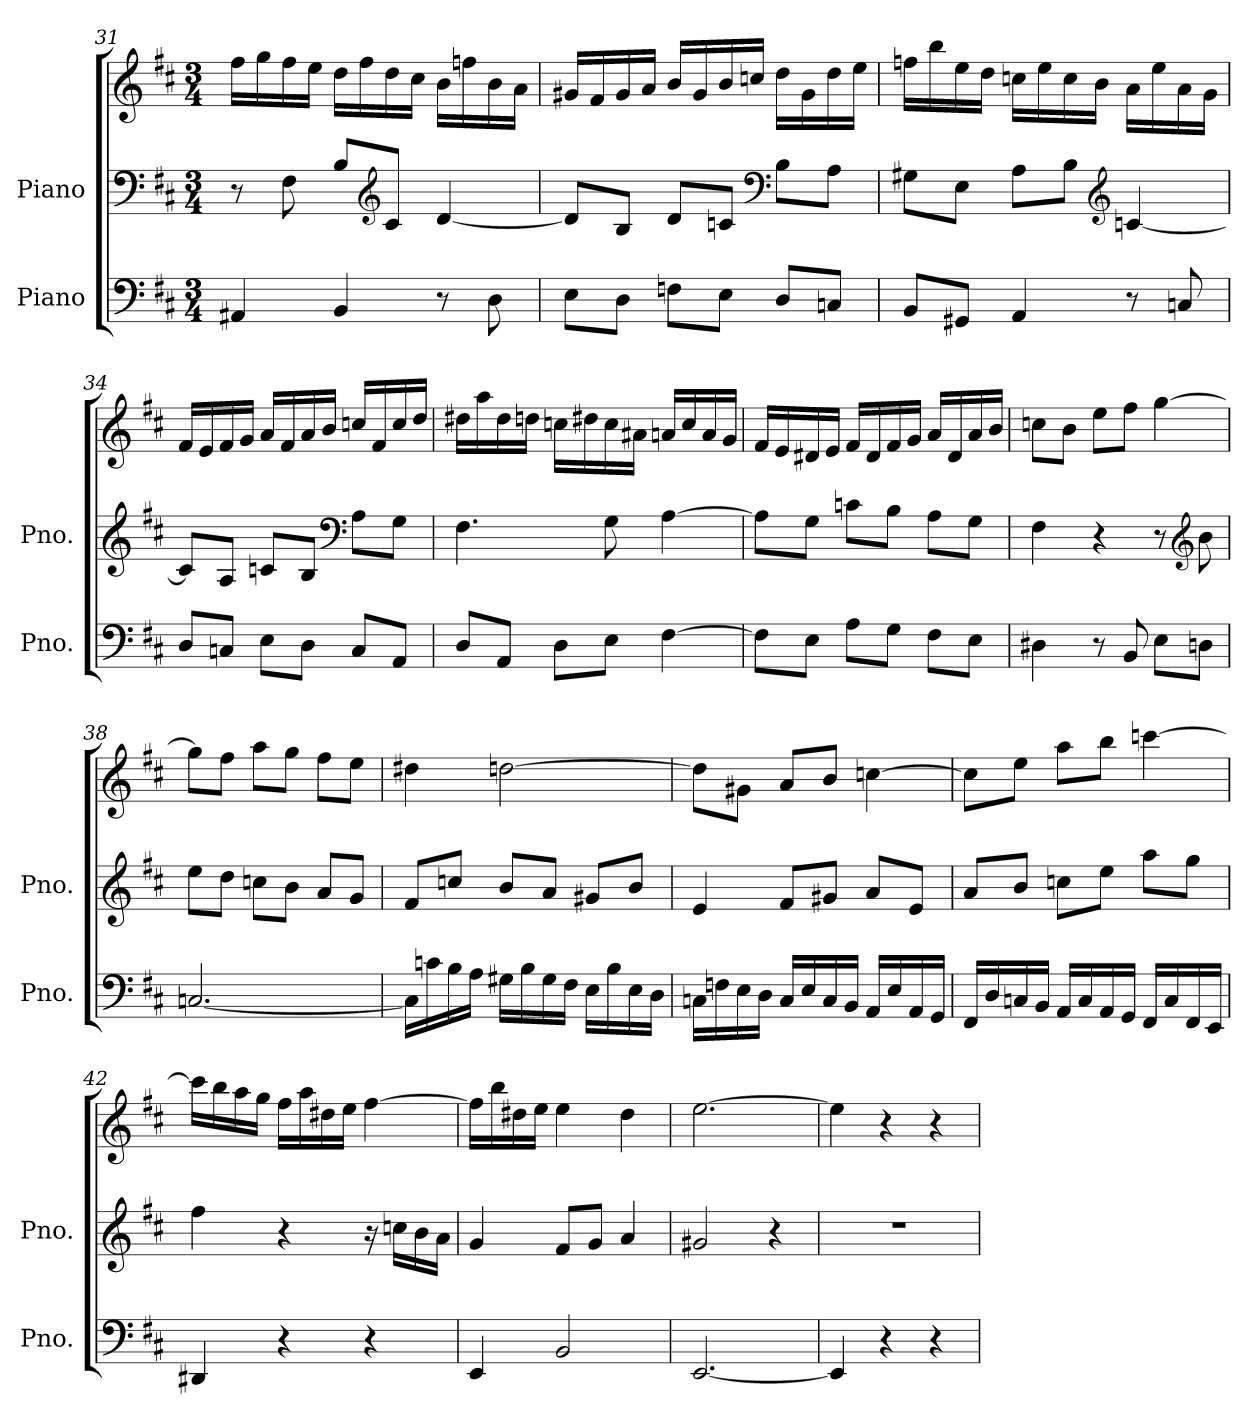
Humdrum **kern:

**kern	**kern	**kern
*part2	*part1	*part1
*staff3	*staff2	*staff1
*I"Piano	*I"Piano	*
*I'Pno.	*I'Pno.	*
*clefF4	*clefF4	*clefG2
*k[f#c#]	*k[f#c#]	*k[f#c#]
*M3/4	*M3/4	*M3/4
=31	=31	=31
4AA#X/	8r	16ff#\LL
.	.	16gg\
.	8F#\	16ff#\
.	.	16ee\JJ
4BB/	8B/L	16dd\LL
.	.	16ff#\
*	*clefG2	*
.	8c#/J	16dd\
.	.	16cc#\JJ
8r	[4d/	16b\LL
.	.	16ffn\
8D\	.	16b\
.	.	16a\JJ
!!LO:LB:g=z
=32	=32	=32
8E\L	8d/L]	16g#X/LL
.	.	16f#/
8D\J	8B/J	16g#/
.	.	16a/JJ
8Fn\L	8d/L	16b/LL
.	.	16g#/
8E\J	8cn/J	16b/
.	.	16ccn/JJ
*	*clefF4	*
8D/L	8B\L	16dd\LL
.	.	16g#\
8Cn/J	8A\J	16dd\
.	.	16ee\JJ
=33	=33	=33
8BB/L	8G#X\L	16ffn\LL
.	.	16bb\
8GG#X/J	8E\J	16ee\
.	.	16dd\JJ
4AA/	8A\L	16ccn\LL
.	.	16ee\
.	8B\J	16cc\
.	.	16b\JJ
*	*clefG2	*
8r	[4cn/	16a\LL
.	.	16ee\
8Cn/	.	16a\
.	.	16g\JJ
=34	=34	=34
8D/L	8c/L]	16f#/LL
.	.	16e/
8Cn/J	8A/J	16f#/
.	.	16g/JJ
8E\L	8cn/L	16a/LL
.	.	16f#/
8D\J	8B/J	16a/
.	.	16b/JJ
*	*clefF4	*
8C/L	8A\L	16ccn/LL
.	.	16f#/
8AA/J	8G\J	16cc/
.	.	16dd/JJ
!!LO:LB:g=z
=35	=35	=35
8D/L	4.F#\	16dd#X\LL
.	.	16aa\
8AA/J	.	16dd#\
.	.	16ddn\JJ
8D\L	.	16ccn\LL
.	.	16dd#X\
8E\J	8G\	16cc\
.	.	16a#X\JJ
[4F#\	[4A\	16an/LL
.	.	16cc/
.	.	16a/
.	.	16g/JJ
=36	=36	=36
8F#\L]	8A\L]	16f#/LL
.	.	16e/
8E\J	8G\J	16d#X/
.	.	16e/JJ
8A\L	8cn\L	16f#/LL
.	.	16d#/
8G\J	8B\J	16f#/
.	.	16g/JJ
8F#\L	8A\L	16a/LL
.	.	16d#/
8E\J	8G\J	16a/
.	.	16b/JJ
=37	=37	=37
4D#X\	4F#\	8ccn\L
.	.	8b\J
8r	4r	8ee\L
8BB/	.	8ff#\J
8E\L	8r	[4gg\
*	*clefG2	*
8Dn\J	8b\	.
!!LO:LB:g=z
=38	=38	=38
[2.Cn/	8ee\L	8gg\L]
.	8dd\J	8ff#\J
.	8ccn\L	8aa\L
.	8b\J	8gg\J
.	8a/L	8ff#\L
.	8g/J	8ee\J
=39	=39	=39
16C\LL]	8f#/L	4dd#X\
16cn\	.	.
16B\	8ccn/J	.
16A\JJ	.	.
16G#X\LL	8b/L	[2ddn\
16B\	.	.
16G#\	8a/J	.
16F#\JJ	.	.
16E\LL	8g#X/L	.
16B\	.	.
16E\	8b/J	.
16D\JJ	.	.
=40	=40	=40
16Cn\LL	4e/	8dd\L]
16Fn\	.	.
16E\	.	8g#X\J
16D\JJ	.	.
16C/LL	8f#/L	8a/L
16E/	.	.
16C/	8g#X/J	8b/J
16BB/JJ	.	.
16AA/LL	8a/L	[4ccn\
16E/	.	.
16AA/	8e/J	.
16GG/JJ	.	.
!!LO:PB:g=z
=41	=41	=41
16FF#/LL	8a/L	8cc\L]
16D/	.	.
16Cn/	8b/J	8ee\J
16BB/JJ	.	.
16AA/LL	8ccn\L	8aa\L
16C/	.	.
16AA/	8ee\J	8bb\J
16GG/JJ	.	.
16FF#/LL	8aa\L	[4cccn\
16C/	.	.
16FF#/	8gg\J	.
16EE/JJ	.	.
=42	=42	=42
4DD#X/	4ff#\	16ccc\LL]
.	.	16bb\
.	.	16aa\
.	.	16gg\JJ
4r	4r	16ff#\LL
.	.	16aa\
.	.	16dd#X\
.	.	16ee\JJ
4r	16r	[4ff#\
.	16ccn\LL	.
.	16b\	.
.	16a\JJ	.
=43	=43	=43
4EE/	4g/	16ff#\LL]
.	.	16bb\
.	.	16dd#X\
.	.	16ee\JJ
*	*	*MM90
2BB/	8f#/L	4ee\
.	8g/J	.
.	4a/	4dd#\
=44	=44	=44
*	*	*MM94
[2.EE/	2g#X/	[2.ee\
.	4r	.
=45	=45	=45
4EE/]	2.r	4ee\]
4r	.	4r
4r	.	4r
=	=	=
*-	*-	*-
